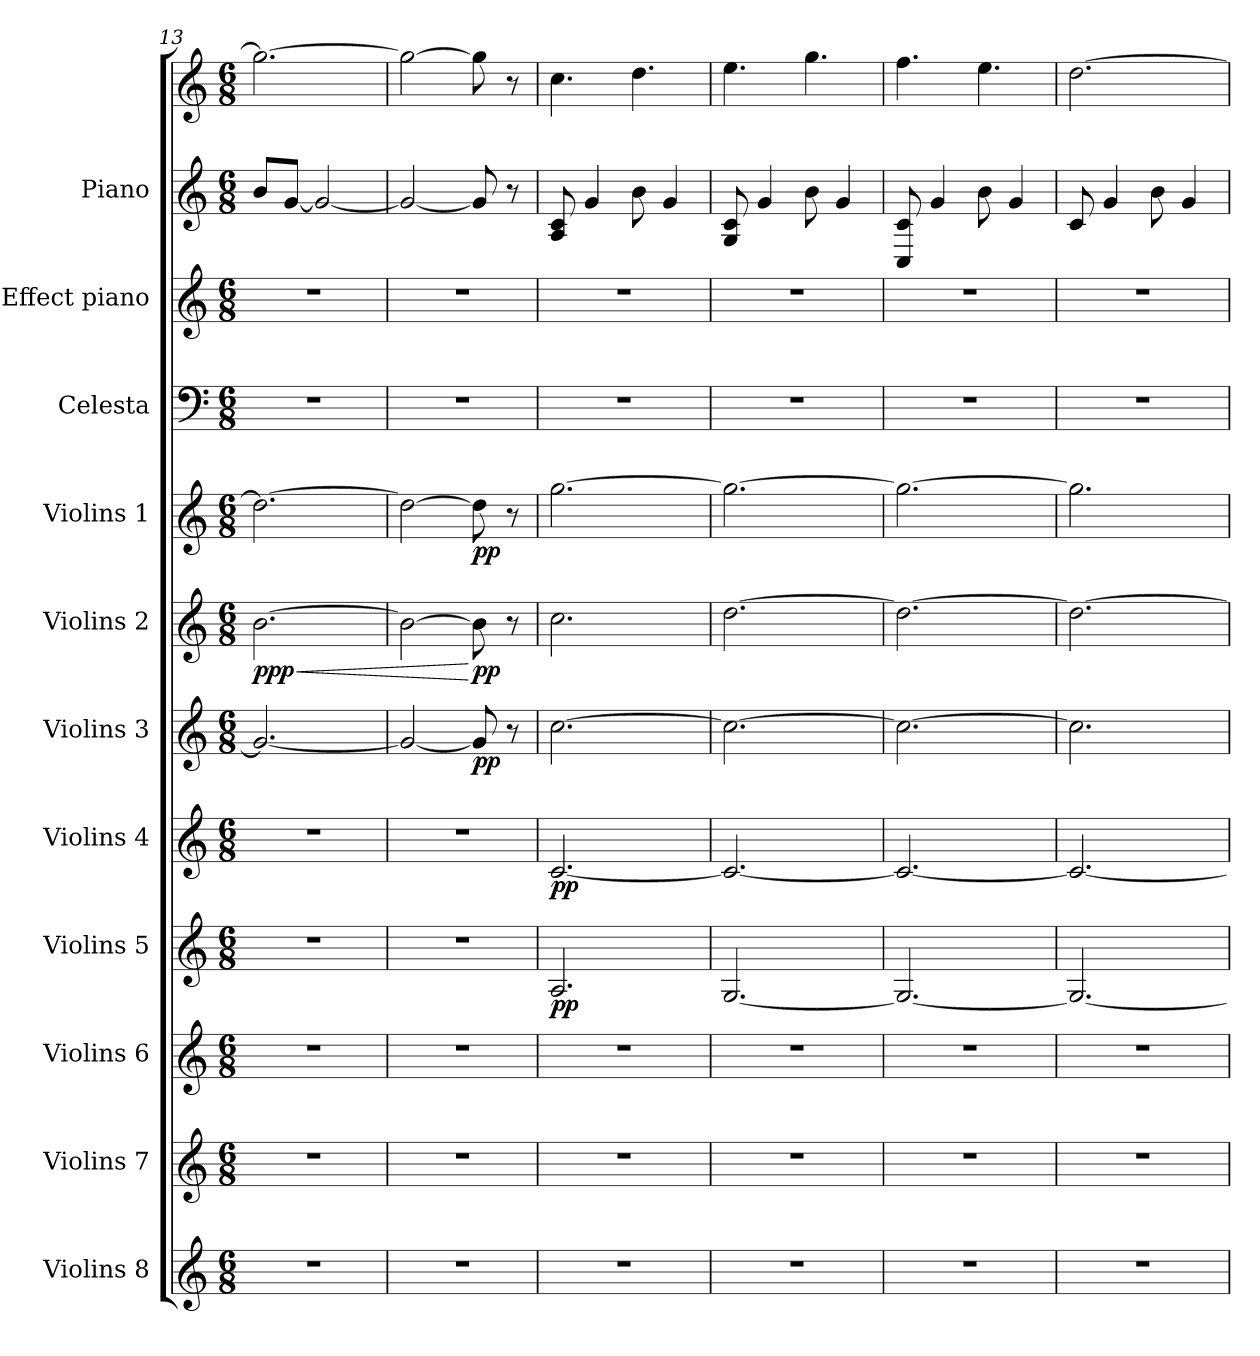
**kern	**kern	**kern	**kern	**dynam	**kern	**dynam	**kern	**dynam	**kern	**dynam	**kern	**dynam	**kern	**kern	**kern	**kern
*part11	*part10	*part9	*part8	*part8	*part7	*part7	*part6	*part6	*part5	*part5	*part4	*part4	*part3	*part2	*part1	*part1
*staff12	*staff11	*staff10	*staff9	*staff9	*staff8	*staff8	*staff7	*staff7	*staff6	*staff6	*staff5	*staff5	*staff4	*staff3	*staff2	*staff1
*I"Violins 8	*I"Violins 7	*I"Violins 6	*I"Violins 5	*	*I"Violins 4	*	*I"Violins 3	*	*I"Violins 2	*	*I"Violins 1	*	*I"Celesta	*I"Effect piano	*I"Piano	*
*I'Vlns. 8	*I'Vlns. 7	*I'Vlns. 6	*I'Vlns. 5	*	*I'Vlns. 4	*	*I'Vlns. 3	*	*I'Vlns. 2	*	*I'Vlns. 1	*	*I'Cel.	*	*I'Pno.	*
*clefG2	*clefG2	*clefG2	*clefG2	*	*clefG2	*	*clefG2	*	*clefG2	*	*clefG2	*	*clefF4	*clefG2	*clefG2	*clefG2
*k[]	*k[]	*k[]	*k[]	*	*k[]	*	*k[]	*	*k[]	*	*k[]	*	*k[]	*k[]	*k[]	*k[]
*M6/8	*M6/8	*M6/8	*M6/8	*	*M6/8	*	*M6/8	*	*M6/8	*	*M6/8	*	*M6/8	*M6/8	*M6/8	*M6/8
=13	=13	=13	=13	=13	=13	=13	=13	=13	=13	=13	=13	=13	=13	=13	=13	=13
!	!	!	!	!	!	!	!	!	!	!LO:HP:b	!	!	!	!	!	!
!	!	!	!	!	!	!	!	!	!	!LO:DY:n=1:b	!	!	!	!	!	!
2.r	2.r	2.r	2.r	.	2.r	.	2.g/_	.	[2.b\	< ppp	2.dd\_	.	2.r	2.r	8b/L	2.gg\_
.	.	.	.	.	.	.	.	.	.	.	.	.	.	.	[8g/J	.
.	.	.	.	.	.	.	.	.	.	.	.	.	.	.	2g/_	.
=14	=14	=14	=14	=14	=14	=14	=14	=14	=14	=14	=14	=14	=14	=14	=14	=14
2.r	2.r	2.r	2.r	.	2.r	.	2g/_	.	2b\_	.	2dd\_	.	2.r	2.r	2g/_	2gg\_
!	!	!	!	!	!	!	!	!LO:DY:b	!	!LO:DY:n=1:b	!	!LO:DY:b	!	!	!	!
.	.	.	.	.	.	.	8g/]	pp	8b\]	[ pp	8dd\]	pp	.	.	8g/]	8gg\]
.	.	.	.	.	.	.	8r	.	8r	.	8r	.	.	.	8r	8r
!!LO:PB:g=z
=15	=15	=15	=15	=15	=15	=15	=15	=15	=15	=15	=15	=15	=15	=15	=15	=15
!	!	!	!	!LO:DY:b	!	!LO:DY:b	!	!	!	!	!	!	!	!	!	!
2.r	2.r	2.r	2.A/	pp	[2.c/	pp	[2.cc\	.	2.cc\	.	[2.gg\	.	2.r	2.r	8A/ 8c/	4.cc\
.	.	.	.	.	.	.	.	.	.	.	.	.	.	.	4g/	.
.	.	.	.	.	.	.	.	.	.	.	.	.	.	.	8b\	4.dd\
.	.	.	.	.	.	.	.	.	.	.	.	.	.	.	4g/	.
=16	=16	=16	=16	=16	=16	=16	=16	=16	=16	=16	=16	=16	=16	=16	=16	=16
2.r	2.r	2.r	[2.G/	.	2.c/_	.	2.cc\_	.	[2.dd\	.	2.gg\_	.	2.r	2.r	8G/ 8c/	4.ee\
.	.	.	.	.	.	.	.	.	.	.	.	.	.	.	4g/	.
.	.	.	.	.	.	.	.	.	.	.	.	.	.	.	8b\	4.gg\
.	.	.	.	.	.	.	.	.	.	.	.	.	.	.	4g/	.
=17	=17	=17	=17	=17	=17	=17	=17	=17	=17	=17	=17	=17	=17	=17	=17	=17
2.r	2.r	2.r	2.G/_	.	2.c/_	.	2.cc\_	.	2.dd\_	.	2.gg\_	.	2.r	2.r	8C/ 8c/	4.ff\
.	.	.	.	.	.	.	.	.	.	.	.	.	.	.	4g/	.
.	.	.	.	.	.	.	.	.	.	.	.	.	.	.	8b\	4.ee\
.	.	.	.	.	.	.	.	.	.	.	.	.	.	.	4g/	.
=18	=18	=18	=18	=18	=18	=18	=18	=18	=18	=18	=18	=18	=18	=18	=18	=18
2.r	2.r	2.r	2.G/_	.	2.c/_	.	2.cc\]	.	2.dd\_	.	2.gg\]	.	2.r	2.r	8c/	[2.dd\
.	.	.	.	.	.	.	.	.	.	.	.	.	.	.	4g/	.
.	.	.	.	.	.	.	.	.	.	.	.	.	.	.	8b\	.
.	.	.	.	.	.	.	.	.	.	.	.	.	.	.	4g/	.
=	=	=	=	=	=	=	=	=	=	=	=	=	=	=	=	=
*-	*-	*-	*-	*-	*-	*-	*-	*-	*-	*-	*-	*-	*-	*-	*-	*-
